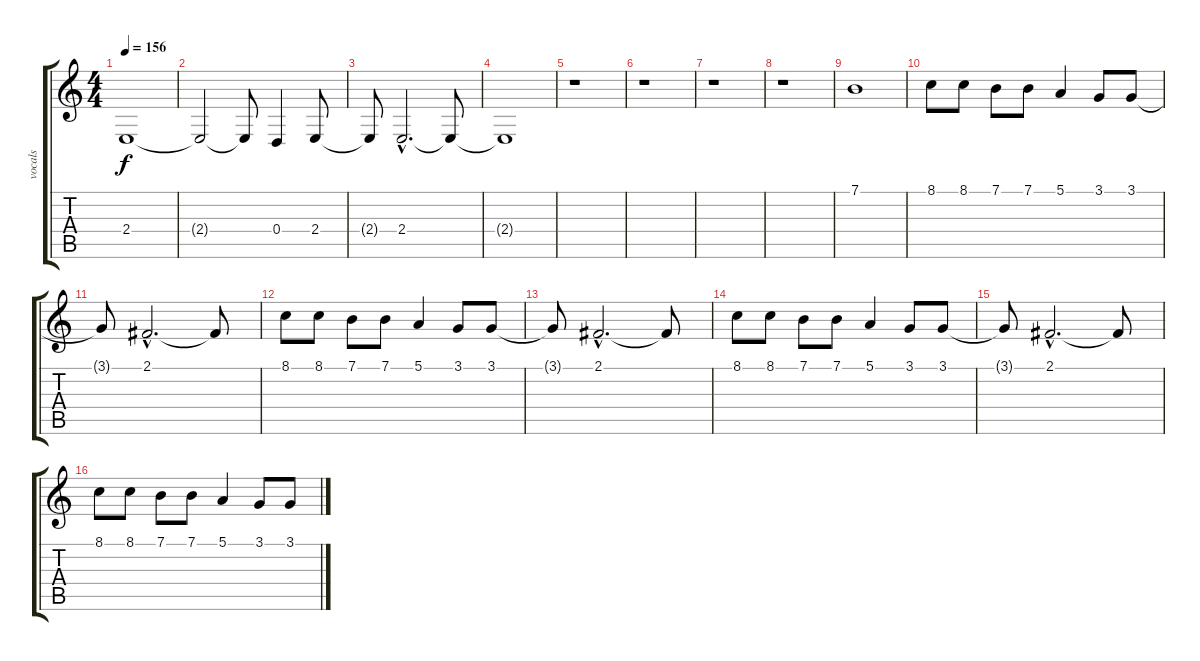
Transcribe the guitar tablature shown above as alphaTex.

\track ("vocals" "vocals") {instrument panflute}
\staff {score tabs}
\tuning (E4 B3 G3 D3 A2 E2) {hide}
\ts (4 4)
\tempo 156
\clef g2
\ks c
2.4{t}.1{dy f} |
2.4{t}.2 2.4{t}.8 0.4.4 2.4.8 |
2.4{t}.8 2.4{hac}.2{d} 2.4{t}.8 |
2.4{t}.1 |
r.1 |
r.1 |
r.1 |
r.1 |
7.1.1 |
8.1.8 8.1.8 7.1.8 7.1.8 5.1.4 3.1.8 3.1.8 |
3.1{t}.8 2.1{hac}.2{d} 2.1{t}.8 |
8.1.8 8.1.8 7.1.8 7.1.8 5.1.4 3.1.8 3.1.8 |
3.1{t}.8 2.1{hac}.2{d} 2.1{t}.8 |
8.1.8 8.1.8 7.1.8 7.1.8 5.1.4 3.1.8 3.1.8 |
3.1{t}.8 2.1{hac}.2{d} 2.1{t}.8 |
8.1.8 8.1.8 7.1.8 7.1.8 5.1.4 3.1.8 3.1.8
